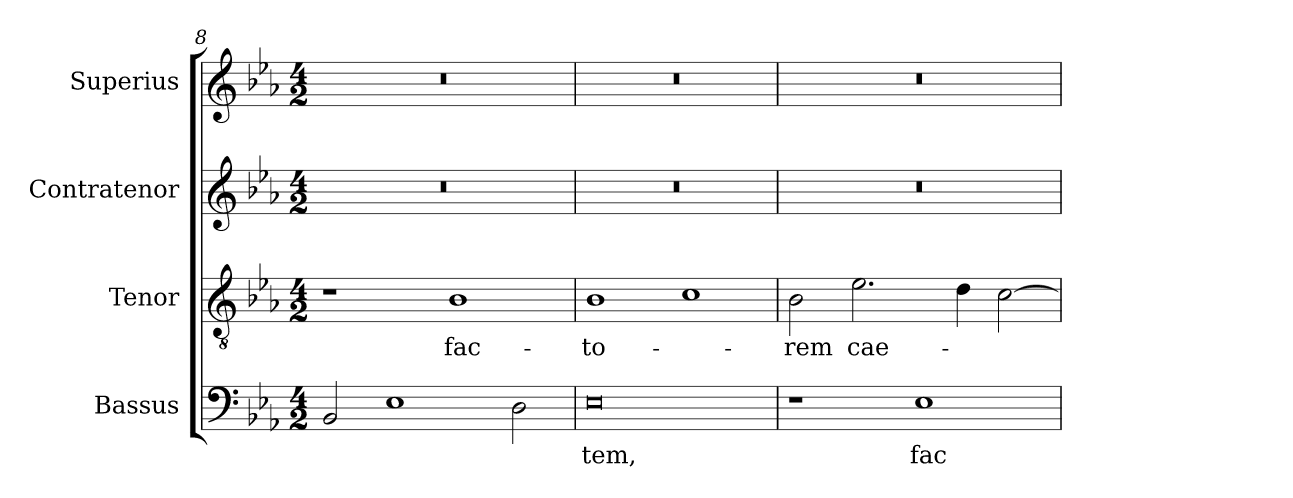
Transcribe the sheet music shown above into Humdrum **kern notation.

**kern	**text	**kern	**text	**kern	**kern
*part4	*part4	*part3	*part3	*part2	*part1
*staff4	*staff4	*staff3	*staff3	*staff2	*staff1
*I"Bassus	*	*I"Tenor	*	*I"Contratenor	*I"Superius
*I'B.	*	*I'T.	*	*	*
!!LO:LB:g=z
*clefF4	*	*clefGv2	*	*clefG2	*clefG2
*	*	*ITrd7c12	*	*ITrd7c12	*
*k[b-e-a-]	*	*k[b-e-a-]	*	*k[b-e-a-]	*k[b-e-a-]
*E-:	*	*E-:	*	*E-:	*E-:
*M4/2	*	*M4/2	*	*M4/2	*M4/2
=8	=8	=8	=8	=8	=8
!	!	!	!	!LO:N:vis=1	!LO:N:vis=1
2BB-i/	.	1r	.	0r	0r
1E-i	.	.	.	.	.
!	!	!	!LO:LY:b:color=#000000	!	!
.	.	1BB-i	fac-	.	.
2Di\	.	.	.	.	.
=9	=9	=9	=9	=9	=9
!	!LO:LY:b:color=#000000	!	!	!	!
!	!	!	!LO:LY:b:color=#000000	!LO:N:vis=1	!LO:N:vis=1
0E-i	-tem,	1BB-i	-to-	0r	0r
.	.	1Ci	.	.	.
=10	=10	=10	=10	=10	=10
!	!	!	!LO:LY:b:color=#000000	!LO:N:vis=1	!LO:N:vis=1
1r	.	2BB-i\	-rem	0r	0r
!	!	!	!LO:LY:b:color=#000000	!	!
.	.	2.E-i\	cae-	.	.
!	!LO:LY:b:color=#000000	!	!	!	!
1E-i	fac-	.	.	.	.
.	.	4Di\	.	.	.
.	.	[>2Ci\	.	.	.
=	=	=	=	=	=
*-	*-	*-	*-	*-	*-
